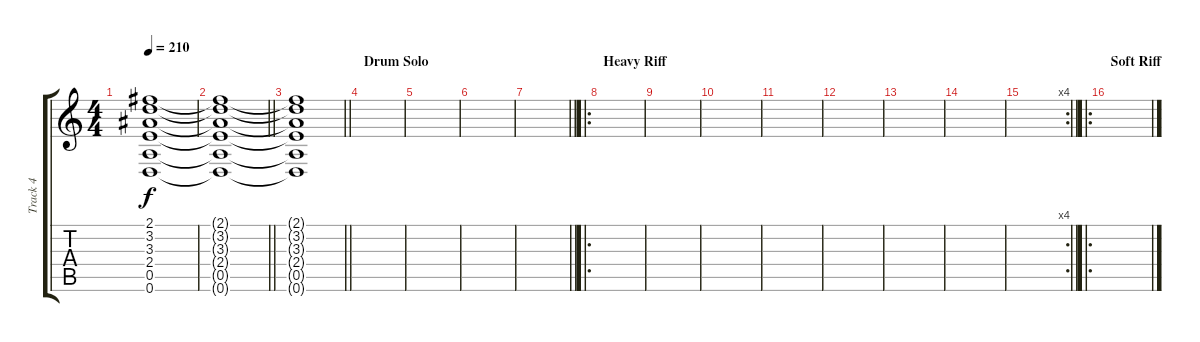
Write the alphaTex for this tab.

\track ("Track 4" "Track 4") {instrument distortionguitar}
\staff {score tabs}
\tuning (E4 B3 G3 D3 A2 D2) {hide}
\ts (4 4)
\tempo 210
\clef g2
\ks c
(2.1{t} 3.2{t} 3.3{t} 2.4{t} 0.5{t} 0.6{t}).1{dy f} |
\barLineRight lightlight
(2.1{t} 3.2{t} 3.3{t} 2.4{t} 0.5{t} 0.6{t}).1 |
\barLineRight lightlight
(2.1{t} 3.2{t} 3.3{t} 2.4{t} 0.5{t} 0.6{t}).1 |
\section ("" "Drum Solo")
|
|
|
\barLineRight lightlight
|
\ro
\section ("" "Heavy Riff")
|
|
|
|
|
|
|
\rc 4
\barLineRight lightlight
|
\ro
\section ("" "Soft Riff")
